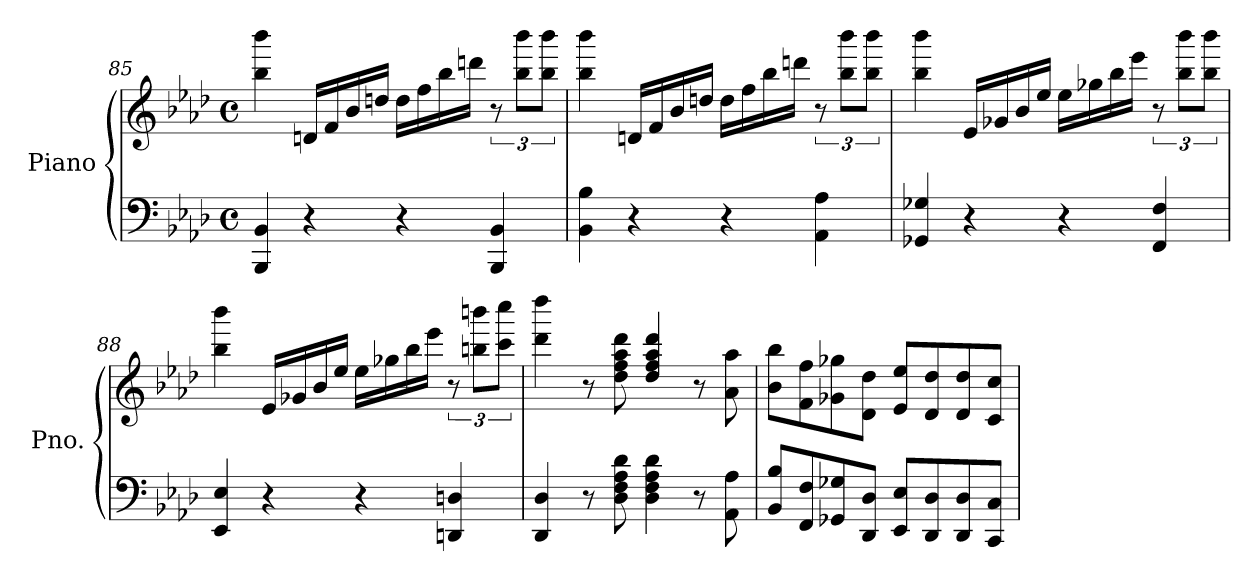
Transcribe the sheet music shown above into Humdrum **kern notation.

**kern	**kern
*part1	*part1
*staff2	*staff1
*I"Piano	*
*I'Pno.	*
*clefF4	*clefG2
*k[b-e-a-d-]	*k[b-e-a-d-]
*M4/4	*M4/4
*met(c)	*met(c)
=85	=85
4BBB-/ 4BB-/	4bb-\ 4bbb-\
4r	16dn/LL
.	16f/
.	16b-/
.	16ddn/JJ
4r	16dd\LL
.	16ff\
.	16bb-\
.	16dddn\JJ
4BBB-/ 4BB-/	12r
.	12bb-\ 12bbb-\L
.	12bb-\ 12bbb-\J
=86	=86
4BB-\ 4B-\	4bb-\ 4bbb-\
4r	16dn/LL
.	16f/
.	16b-/
.	16ddn/JJ
4r	16dd\LL
.	16ff\
.	16bb-\
.	16dddn\JJ
4AA-\ 4A-\	12r
.	12bb-\ 12bbb-\L
.	12bb-\ 12bbb-\J
=87	=87
4GG-X/ 4G-X/	4bb-\ 4bbb-\
4r	16e-/LL
.	16g-X/
.	16b-/
.	16ee-/JJ
4r	16ee-\LL
.	16gg-X\
.	16bb-\
.	16eee-\JJ
4FF/ 4F/	12r
.	12bb-\ 12bbb-\L
.	12bb-\ 12bbb-\J
!!LO:LB:g=z
=88	=88
4EE-/ 4E-/	4bb-\ 4bbb-\
4r	16e-/LL
.	16g-X/
.	16b-/
.	16ee-/JJ
4r	16ee-\LL
.	16gg-X\
.	16bb-\
.	16eee-\JJ
4DDn/ 4Dn/	12r
.	12bbn\ 12bbbn\L
.	12ccc\ 12cccc\J
=89	=89
4DD-/ 4D-/	4ddd-\ 4dddd-\
8r	8r
8D-\ 8F\ 8A-\ 8d-\	8dd-\ 8ff\ 8aa-\ 8ddd-\
4D-\ 4F\ 4A-\ 4d-\	4dd-/ 4ff/ 4aa-/ 4ddd-/
8r	8r
8AA-\ 8A-\	8a-\ 8aa-\
=90	=90
8BB-/ 8B-/L	8b-\ 8bb-\L
8FF/ 8F/	8f\ 8ff\
8GG-X/ 8G-X/	8g-X\ 8gg-X\
8DD-/ 8D-/J	8d-\ 8dd-\J
8EE-/ 8E-/L	8e-/ 8ee-/L
8DD-/ 8D-/	8d-/ 8dd-/
8DD-/ 8D-/	8d-/ 8dd-/
8CC/ 8C/J	8c/ 8cc/J
=	=
*-	*-
